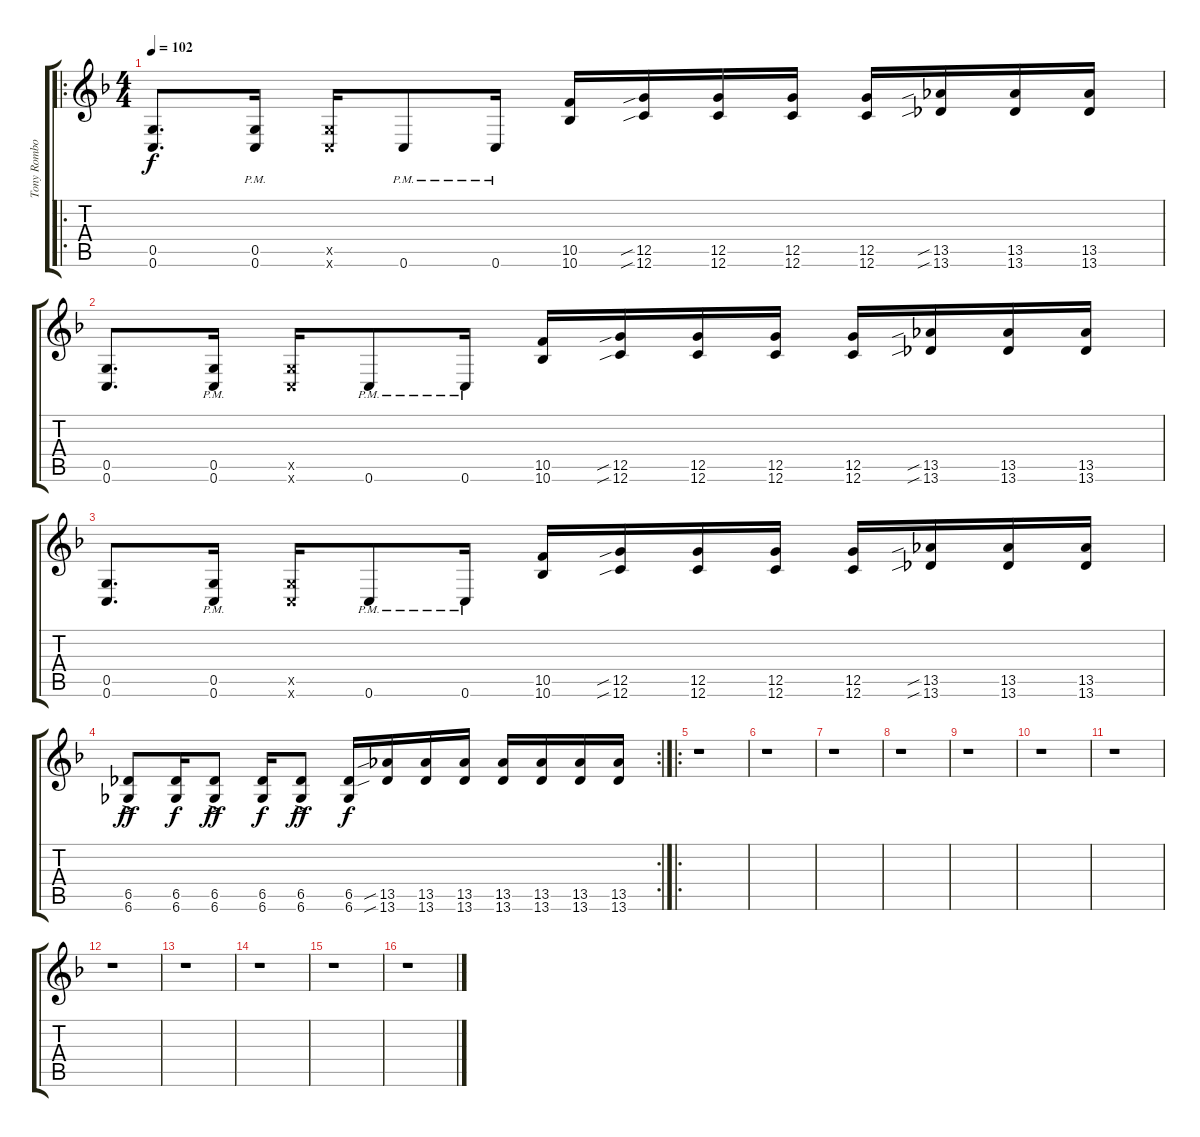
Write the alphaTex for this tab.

\track ("Tony Rombola" "Tony Rombo") {instrument distortionguitar}
\staff {score tabs}
\tuning (D4 A3 F3 C3 G2 C2) {hide}
\ro
\ts (4 4)
\tempo 102
\clef g2
\ks f
(0.5 0.6).8{d dy f instrument distortionguitar} (0.5{pm} 0.6{pm}).16 (0.5{x} 0.6{x}).16 0.6{pm}.8 0.6{pm}.16 (10.5 10.6).16 (12.5{sib} 12.6{sib}).16 (12.5 12.6).16 (12.5 12.6).16 (12.5 12.6).16 (13.5{sib} 13.6{sib}).16 (13.5 13.6).16 (13.5 13.6).16 |
(0.5 0.6).8{d} (0.5{pm} 0.6{pm}).16 (0.5{x} 0.6{x}).16 0.6{pm}.8 0.6{pm}.16 (10.5 10.6).16 (12.5{sib} 12.6{sib}).16 (12.5 12.6).16 (12.5 12.6).16 (12.5 12.6).16 (13.5{sib} 13.6{sib}).16 (13.5 13.6).16 (13.5 13.6).16 |
(0.5 0.6).8{d} (0.5{pm} 0.6{pm}).16 (0.5{x} 0.6{x}).16 0.6{pm}.8 0.6{pm}.16 (10.5 10.6).16 (12.5{sib} 12.6{sib}).16 (12.5 12.6).16 (12.5 12.6).16 (12.5 12.6).16 (13.5{sib} 13.6{sib}).16 (13.5 13.6).16 (13.5 13.6).16 |
\rc 2
(6.5{ac} 6.6{ac}).8{dy ff} (6.5 6.6).16{dy f} (6.5{ac} 6.6{ac}).8{dy ff} (6.5 6.6).16{dy f} (6.5{ac} 6.6{ac}).8{dy ff} (6.5 6.6).16{dy f} (13.5{sib} 13.6{sib}).16 (13.5 13.6).16 (13.5 13.6).16 (13.5 13.6).16 (13.5 13.6).16 (13.5 13.6).16 (13.5 13.6).16 |
\ro
r.1 |
r.1 |
r.1 |
r.1 |
r.1 |
r.1 |
r.1 |
r.1 |
r.1 |
r.1 |
r.1 |
r.1
